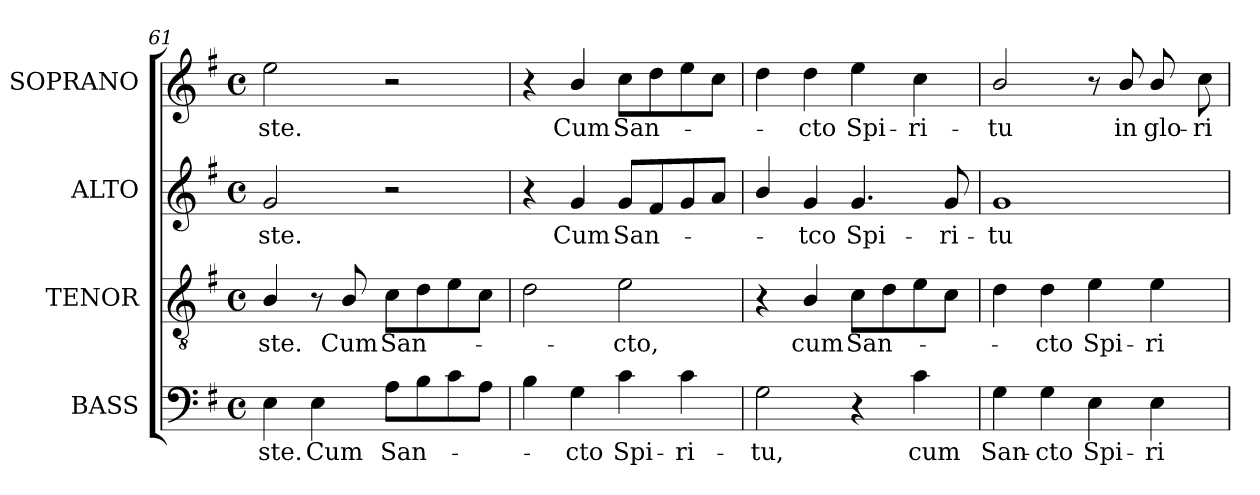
**kern	**text	**kern	**text	**kern	**text	**kern	**text
*part4	*part4	*part3	*part3	*part2	*part2	*part1	*part1
*staff4	*staff4	*staff3	*staff3	*staff2	*staff2	*staff1	*staff1
*I"BASS	*	*I"TENOR	*	*I"ALTO	*	*I"SOPRANO	*
*I'B.	*	*I'T.	*	*I'A.	*	*I'S.	*
*clefF4	*	*clefGv2	*	*clefG2	*	*clefG2	*
*	*	*ITrd7c12	*	*	*	*	*
*k[f#]	*	*k[f#]	*	*k[f#]	*	*k[f#]	*
*G:	*	*G:	*	*G:	*	*G:	*
*M4/4	*	*M4/4	*	*M4/4	*	*M4/4	*
*met(c)	*	*met(c)	*	*met(c)	*	*met(c)	*
=61	=61	=61	=61	=61	=61	=61	=61
!	!LO:LY:b:color=#000000	!	!	!	!	!	!
!	!	!	!LO:LY:b:color=#000000	!	!	!	!
!	!	!	!	!	!LO:LY:b:color=#000000	!	!
!	!	!	!	!	!	!	!LO:LY:b:color=#000000
4Ei\	-ste.	4BBi/	-ste.	2gi/	-ste.	2eei\	-ste.
!	!LO:LY:b:color=#000000	!	!	!	!	!	!
4Ei\	Cum	8r	.	.	.	.	.
!	!	!	!LO:LY:b:color=#000000	!	!	!	!
.	.	8BBi/	Cum	.	.	.	.
!	!LO:LY:b:color=#000000	!	!	!	!	!	!
!	!	!	!LO:LY:b:color=#000000	!	!	!	!
8Ai\L	San-	8Ci\L	San-	2r	.	2r	.
8Bi\	.	8Di\	.	.	.	.	.
8ci\	.	8Ei\	.	.	.	.	.
8Ai\J	.	8Ci\J	.	.	.	.	.
!!LO:LB:g=z
=62	=62	=62	=62	=62	=62	=62	=62
4Bi\	.	2Di\	.	4r	.	4r	.
!	!LO:LY:b:color=#000000	!	!	!	!	!	!
!	!	!	!	!	!LO:LY:b:color=#000000	!	!
!	!	!	!	!	!	!	!LO:LY:b:color=#000000
4Gi\	-cto	.	.	4gi/	Cum	4bi/	Cum
!	!LO:LY:b:color=#000000	!	!	!	!	!	!
!	!	!	!LO:LY:b:color=#000000	!	!	!	!
!	!	!	!	!	!LO:LY:b:color=#000000	!	!
!	!	!	!	!	!	!	!LO:LY:b:color=#000000
4ci\	Spi-	2Ei\	-cto,	8gi/L	San-	8cci\L	San-
.	.	.	.	8f#i/	.	8ddi\	.
!	!LO:LY:b:color=#000000	!	!	!	!	!	!
4ci\	-ri-	.	.	8gi/	.	8eei\	.
.	.	.	.	8ai/J	.	8cci\J	.
=63	=63	=63	=63	=63	=63	=63	=63
!	!LO:LY:b:color=#000000	!	!	!	!	!	!
2Gi\	-tu,	4r	.	4bi/	.	4ddi\	.
!	!	!	!LO:LY:b:color=#000000	!	!	!	!
!	!	!	!	!	!LO:LY:b:color=#000000	!	!
!	!	!	!	!	!	!	!LO:LY:b:color=#000000
.	.	4BBi/	cum	4gi/	-tco	4ddi\	-cto
!	!	!	!LO:LY:b:color=#000000	!	!	!	!
!	!	!	!	!	!LO:LY:b:color=#000000	!	!
!	!	!	!	!	!	!	!LO:LY:b:color=#000000
4r	.	8Ci\L	San-	4.gi/	Spi-	4eei\	Spi-
.	.	8Di\	.	.	.	.	.
!	!LO:LY:b:color=#000000	!	!	!	!	!	!
!	!	!	!	!	!	!	!LO:LY:b:color=#000000
4ci\	cum	8Ei\	.	.	.	4cci\	-ri-
!	!	!	!	!	!LO:LY:b:color=#000000	!	!
.	.	8Ci\J	.	8gi/	-ri-	.	.
=64	=64	=64	=64	=64	=64	=64	=64
!	!LO:LY:b:color=#000000	!	!	!	!	!	!
!	!	!	!	!	!LO:LY:b:color=#000000	!	!
!	!	!	!	!	!	!	!LO:LY:b:color=#000000
4Gi\	San-	4Di\	.	1gi	-tu	2bi/	-tu
!	!LO:LY:b:color=#000000	!	!	!	!	!	!
!	!	!	!LO:LY:b:color=#000000	!	!	!	!
4Gi\	-cto	4Di\	-cto	.	.	.	.
!	!LO:LY:b:color=#000000	!	!	!	!	!	!
!	!	!	!LO:LY:b:color=#000000	!	!	!	!
4Ei\	Spi-	4Ei\	Spi-	.	.	8r	.
!	!	!	!	!	!	!	!LO:LY:b:color=#000000
.	.	.	.	.	.	8bi/	in
!	!LO:LY:b:color=#000000	!	!	!	!	!	!
!	!	!	!LO:LY:b:color=#000000	!	!	!	!
!	!	!	!	!	!	!	!LO:LY:b:color=#000000
4Ei\	-ri-	4Ei\	-ri-	.	.	8bi/	glo-
!	!	!	!	!	!	!	!LO:LY:b:color=#000000
.	.	.	.	.	.	8cci\	-ri-
=	=	=	=	=	=	=	=
*-	*-	*-	*-	*-	*-	*-	*-
